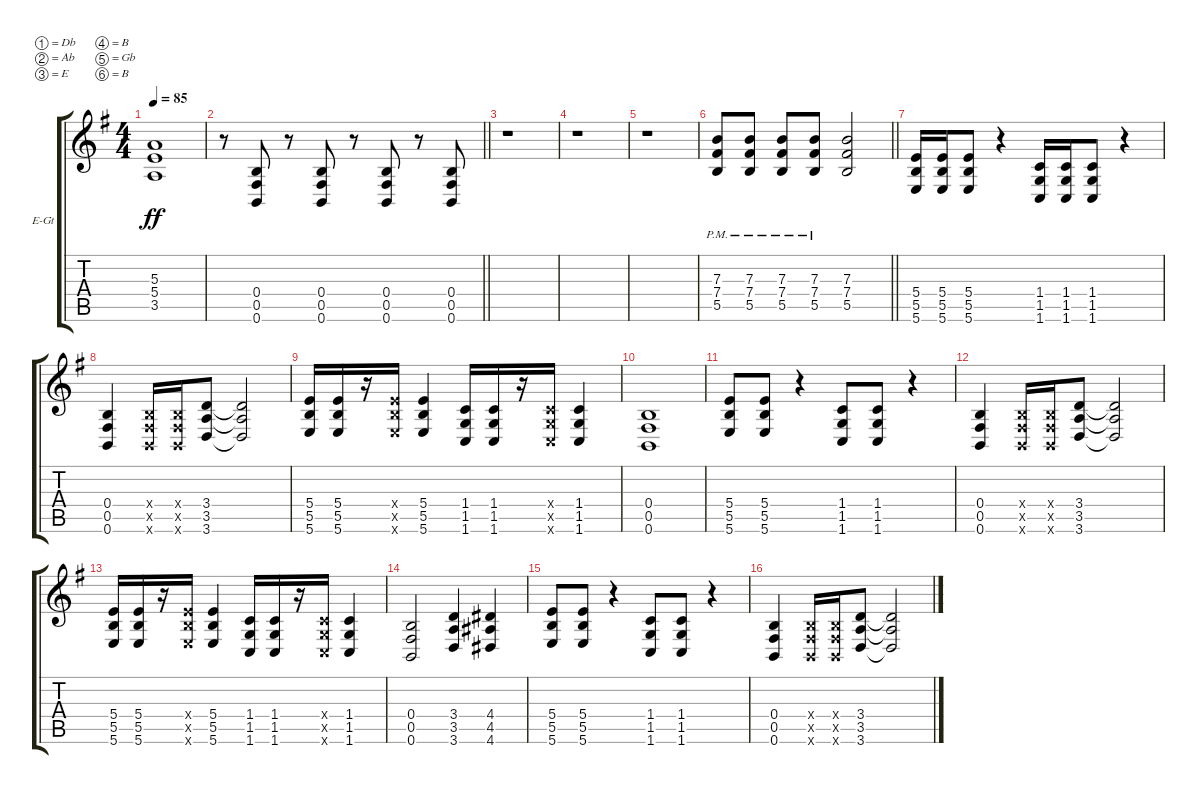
\bracketExtendMode groupsimilarinstruments
\firstSystemTrackNameOrientation horizontal
\otherSystemsTrackNameOrientation horizontal
\track ("RG" "E-Gt") {instrument distortionguitar}
\staff {score tabs}
\tuning (Db4 Ab3 E3 B2 Gb2 B1)
\ts (4 4)
\tempo 85
\clef g2
\ks eminor
(5.3 5.4 3.5).1{dy ff} |
\barLineRight lightlight
r.8 (0.4 0.5 0.6).8 r.8 (0.4 0.5 0.6).8 r.8 (0.4 0.5 0.6).8 r.8 (0.4 0.5 0.6).8 |
r.1 |
r.1 |
r.1 |
\barLineRight lightlight
(7.3{pm} 7.4{pm} 5.5{pm}).8 (7.3{pm} 7.4{pm} 5.5{pm}).8 (7.3{pm} 7.4{pm} 5.5{pm}).8 (7.3{pm} 7.4{pm} 5.5{pm}).8 (7.3 7.4 5.5).2 |
(5.4 5.5 5.6).16 (5.4 5.5 5.6).16 (5.4 5.5 5.6).8 r.4 (1.4 1.5 1.6).16 (1.4 1.5 1.6).16 (1.4 1.5 1.6).8 r.4 |
(0.4 0.5 0.6).4 (0.4{x} 0.5{x} 0.6{x}).16 (0.4{x} 0.5{x} 0.6{x}).16 (3.4 3.5 3.6).8 (3.4{t} 3.5{t} 3.6{t}).2 |
(5.4 5.5 5.6).16 (5.4 5.5 5.6).16 r.16 (5.4{x} 5.5{x} 5.6{x}).16 (5.4 5.5 5.6).4 (1.4 1.5 1.6).16 (1.4 1.5 1.6).16 r.16 (1.4{x} 1.5{x} 1.6{x}).16 (1.4 1.5 1.6).4 |
(0.4 0.5 0.6).1 |
(5.4 5.5 5.6).8 (5.4 5.5 5.6).8 r.4 (1.4 1.5 1.6).8 (1.4 1.5 1.6).8 r.4 |
(0.4 0.5 0.6).4 (0.4{x} 0.5{x} 0.6{x}).16 (0.4{x} 0.5{x} 0.6{x}).16 (3.4 3.5 3.6).8 (3.4{t} 3.5{t} 3.6{t}).2 |
(5.4 5.5 5.6).16 (5.4 5.5 5.6).16 r.16 (5.4{x} 5.5{x} 5.6{x}).16 (5.4 5.5 5.6).4 (1.4 1.5 1.6).16 (1.4 1.5 1.6).16 r.16 (1.4{x} 1.5{x} 1.6{x}).16 (1.4 1.5 1.6).4 |
(0.4 0.5 0.6).2 (3.4 3.5 3.6).4 (4.4 4.5 4.6).4 |
(5.4 5.5 5.6).8 (5.4 5.5 5.6).8 r.4 (1.4 1.5 1.6).8 (1.4 1.5 1.6).8 r.4 |
(0.4 0.5 0.6).4 (0.4{x} 0.5{x} 0.6{x}).16 (0.4{x} 0.5{x} 0.6{x}).16 (3.4 3.5 3.6).8 (3.4{t} 3.5{t} 3.6{t}).2
